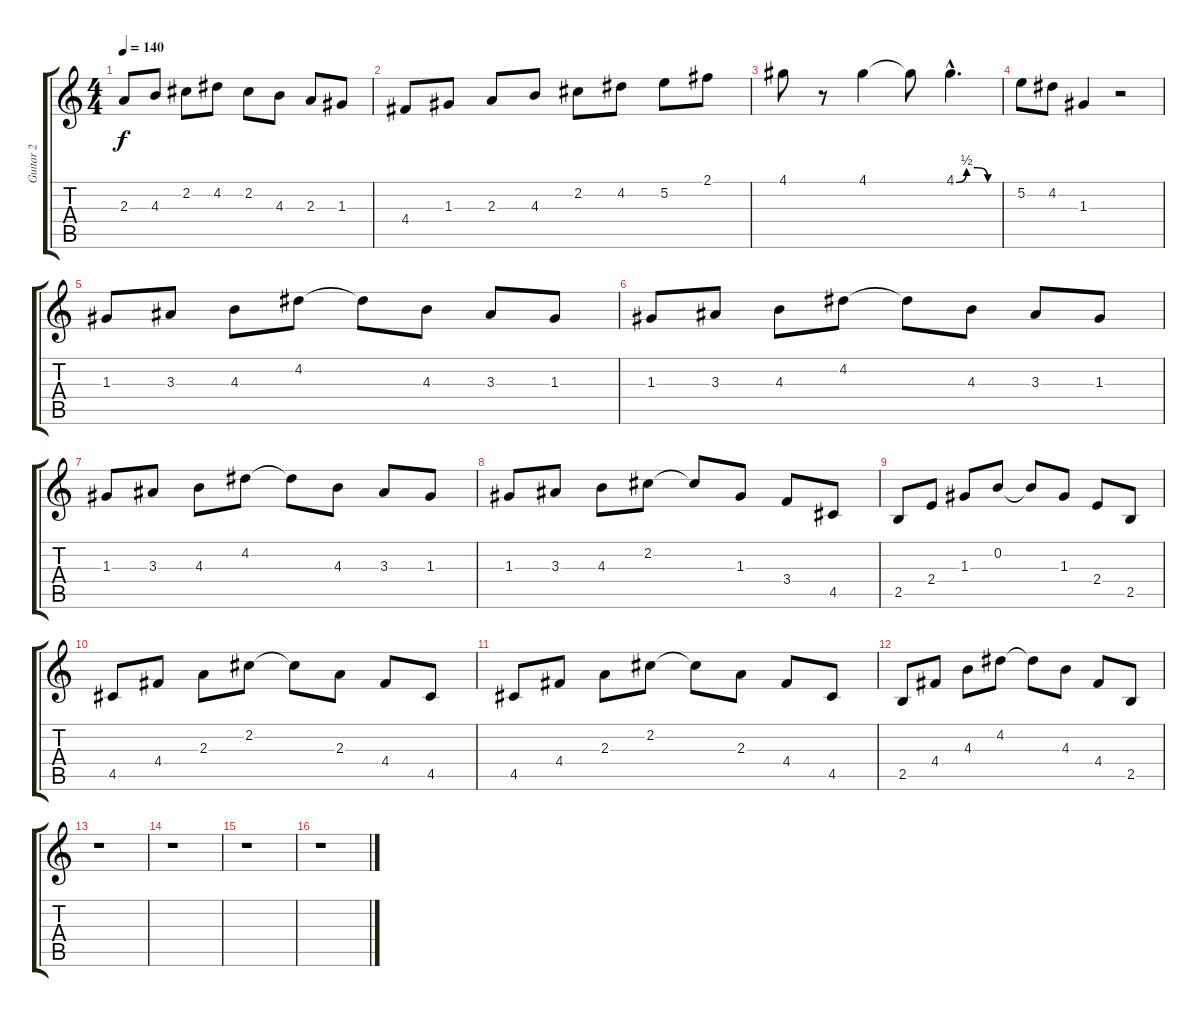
\track ("Guitar 2" "Guitar 2") {instrument overdrivenguitar}
\staff {score tabs}
\tuning (E4 B3 G3 D3 A2 E2) {hide}
\ts (4 4)
\tempo 140
\clef g2
\ks c
2.3.8{dy f} 4.3.8 2.2.8 4.2.8 2.2.8 4.3.8 2.3.8 1.3.8 |
4.4.8 1.3.8 2.3.8 4.3.8 2.2.8 4.2.8 5.2.8 2.1.8 |
4.1.8 r.8 4.1.4 4.1{t}.8 4.1{be (custom 0 0 15 2 30 2 45 0 60 0) hac}.4{d} |
5.2.8 4.2.8 1.3.4 r.2 |
1.3.8 3.3.8 4.3.8 4.2.8 4.2{t}.8 4.3.8 3.3.8 1.3.8 |
1.3.8 3.3.8 4.3.8 4.2.8 4.2{t}.8 4.3.8 3.3.8 1.3.8 |
1.3.8 3.3.8 4.3.8 4.2.8 4.2{t}.8 4.3.8 3.3.8 1.3.8 |
1.3.8 3.3.8 4.3.8 2.2.8 2.2{t}.8 1.3.8 3.4.8 4.5.8 |
2.5.8 2.4.8 1.3.8 0.2.8 0.2{t}.8 1.3.8 2.4.8 2.5.8 |
4.5.8 4.4.8 2.3.8 2.2.8 2.2{t}.8 2.3.8 4.4.8 4.5.8 |
4.5.8 4.4.8 2.3.8 2.2.8 2.2{t}.8 2.3.8 4.4.8 4.5.8 |
2.5.8 4.4.8 4.3.8 4.2.8 4.2{t}.8 4.3.8 4.4.8 2.5.8 |
r.1 |
r.1 |
r.1 |
r.1
